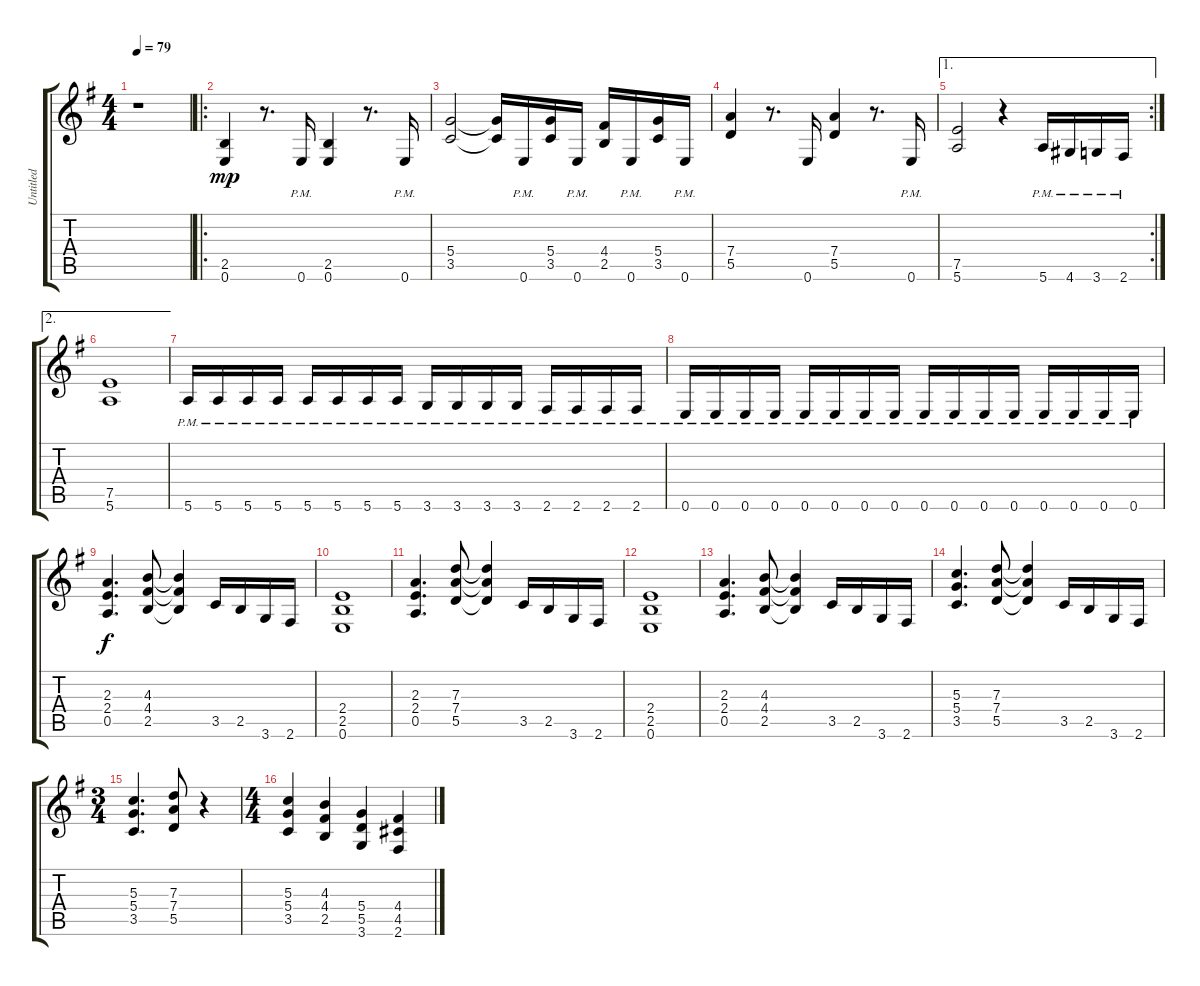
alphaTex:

\track ("Untitled" "Untitled") {instrument distortionguitar}
\staff {score tabs}
\tuning (E4 B3 G3 D3 A2 E2) {hide}
\ts (4 4)
\tempo 79
\clef g2
\ks g
r.1{dy mp} |
\ro
(2.5 0.6).4 r.8{d} 0.6{pm}.16 (2.5 0.6).4 r.8{d} 0.6{pm}.16 |
(5.4 3.5).2 (5.4{t} 3.5{t}).16 0.6{pm}.16 (5.4 3.5).16 0.6{pm}.16 (4.4 2.5).16 0.6{pm}.16 (5.4 3.5).16 0.6{pm}.16 |
(7.4 5.5).4 r.8{d} 0.6.16 (7.4 5.5).4 r.8{d} 0.6{pm}.16 |
\ae 1
\rc 2
(7.5 5.6).2 r.4 5.6{pm}.16 4.6{pm}.16 3.6{pm}.16 2.6{pm}.16 |
\ae 2
(7.5 5.6).1 |
5.6{pm}.16 5.6{pm}.16 5.6{pm}.16 5.6{pm}.16 5.6{pm}.16 5.6{pm}.16 5.6{pm}.16 5.6{pm}.16 3.6{pm}.16 3.6{pm}.16 3.6{pm}.16 3.6{pm}.16 2.6{pm}.16 2.6{pm}.16 2.6{pm}.16 2.6{pm}.16 |
0.6{pm}.16 0.6{pm}.16 0.6{pm}.16 0.6{pm}.16 0.6{pm}.16 0.6{pm}.16 0.6{pm}.16 0.6{pm}.16 0.6{pm}.16 0.6{pm}.16 0.6{pm}.16 0.6{pm}.16 0.6{pm}.16 0.6{pm}.16 0.6{pm}.16 0.6{pm}.16 |
(2.3 2.4 0.5).4{d dy f} (4.3 4.4 2.5).8 (4.3{t} 4.4{t} 2.5{t}).4 3.5.16 2.5.16 3.6.16 2.6.16 |
(2.4 2.5 0.6).1 |
(2.3 2.4 0.5).4{d} (7.3 7.4 5.5).8 (7.3{t} 7.4{t} 5.5{t}).4 3.5.16 2.5.16 3.6.16 2.6.16 |
(2.4 2.5 0.6).1 |
(2.3 2.4 0.5).4{d} (4.3 4.4 2.5).8 (4.3{t} 4.4{t} 2.5{t}).4 3.5.16 2.5.16 3.6.16 2.6.16 |
(5.3 5.4 3.5).4{d} (7.3 7.4 5.5).8 (7.3{t} 7.4{t} 5.5{t}).4 3.5.16 2.5.16 3.6.16 2.6.16 |
\ts (3 4)
(5.3 5.4 3.5).4{d} (7.3 7.4 5.5).8 r.4 |
\ts (4 4)
(5.3 5.4 3.5).4 (4.3 4.4 2.5).4 (5.4 5.5 3.6).4 (4.4 4.5 2.6).4
